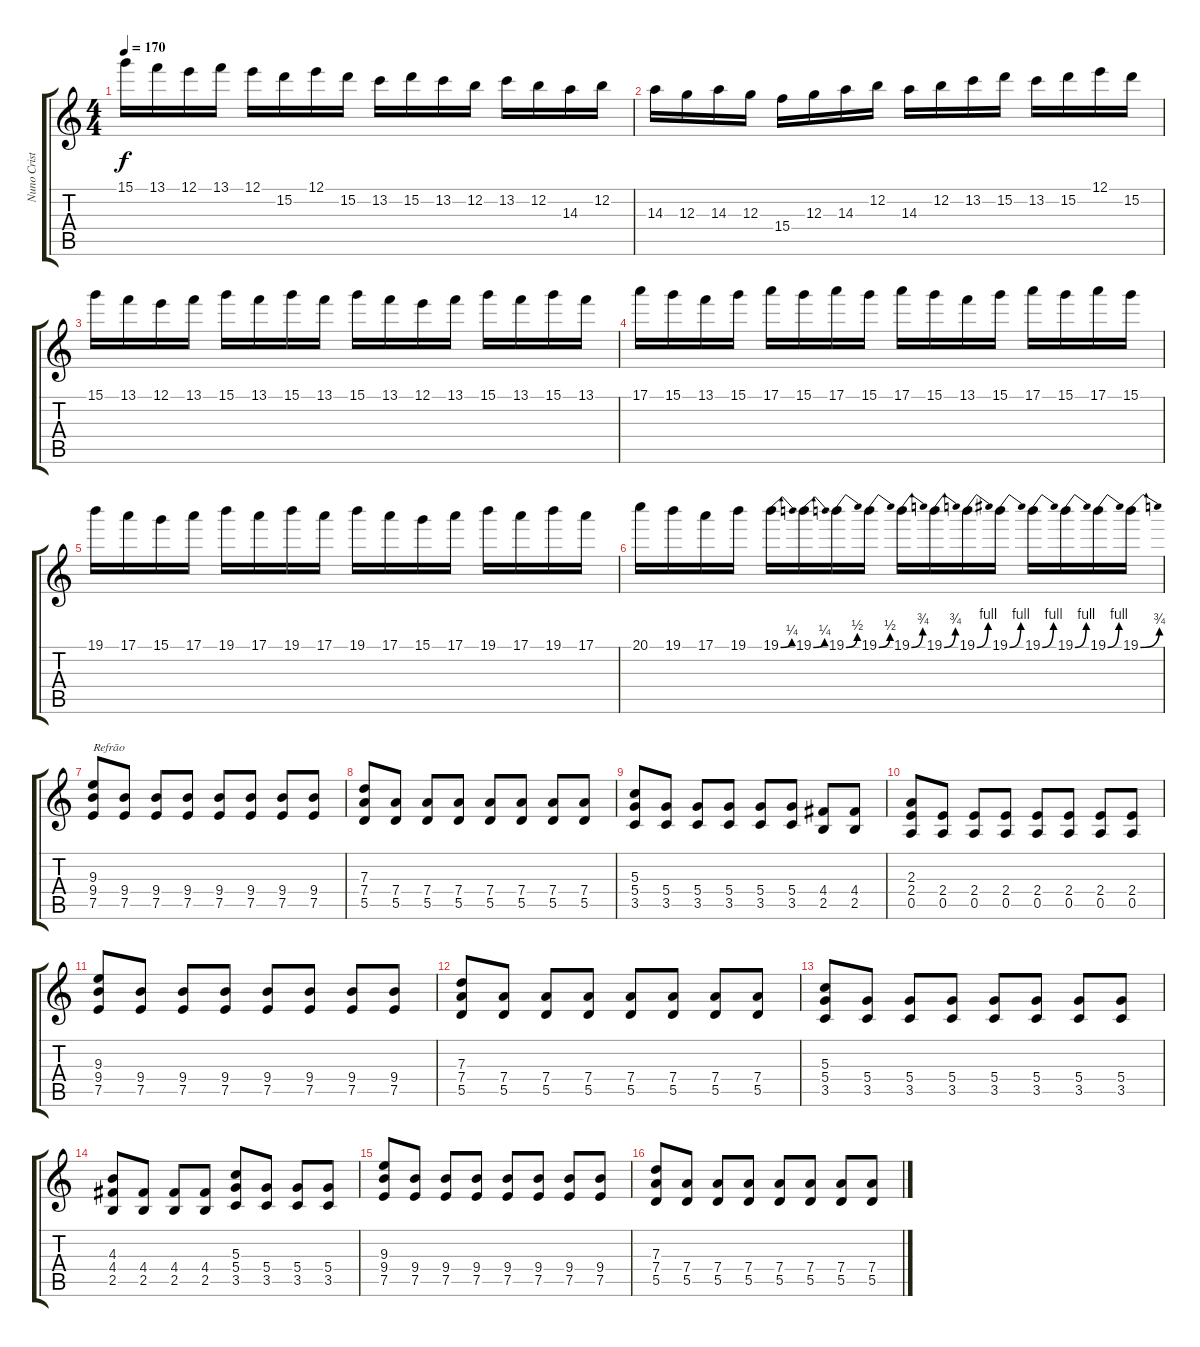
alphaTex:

\track ("Nuno Cristóvão" "Nuno Crist") {instrument overdrivenguitar}
\staff {score tabs}
\tuning (E4 B3 G3 D3 A2 E2) {hide}
\ts (4 4)
\tempo 170
\clef g2
\ks c
15.1.16{dy f} 13.1.16 12.1.16 13.1.16 12.1.16 15.2.16 12.1.16 15.2.16 13.2.16 15.2.16 13.2.16 12.2.16 13.2.16 12.2.16 14.3.16 12.2.16 |
14.3.16 12.3.16 14.3.16 12.3.16 15.4.16 12.3.16 14.3.16 12.2.16 14.3.16 12.2.16 13.2.16 15.2.16 13.2.16 15.2.16 12.1.16 15.2.16 |
15.1.16 13.1.16 12.1.16 13.1.16 15.1.16 13.1.16 15.1.16 13.1.16 15.1.16 13.1.16 12.1.16 13.1.16 15.1.16 13.1.16 15.1.16 13.1.16 |
17.1.16 15.1.16 13.1.16 15.1.16 17.1.16 15.1.16 17.1.16 15.1.16 17.1.16 15.1.16 13.1.16 15.1.16 17.1.16 15.1.16 17.1.16 15.1.16 |
19.1.16 17.1.16 15.1.16 17.1.16 19.1.16 17.1.16 19.1.16 17.1.16 19.1.16 17.1.16 15.1.16 17.1.16 19.1.16 17.1.16 19.1.16 17.1.16 |
20.1.16 19.1.16 17.1.16 19.1.16 19.1{be (bend 0 0 60 1)}.16 19.1{be (bend 0 0 60 1)}.16 19.1{be (bend 0 0 60 2)}.16 19.1{be (bend 0 0 60 2)}.16 19.1{be (bend 0 0 60 3)}.16 19.1{be (bend 0 0 60 3)}.16 19.1{be (bend 0 0 60 4)}.16 19.1{be (bend 0 0 60 4)}.16 19.1{be (bend 0 0 60 4)}.16 19.1{be (bend 0 0 60 4)}.16 19.1{be (bend 0 0 60 4)}.16 19.1{be (bend 0 0 60 3)}.16 |
(9.3 9.4 7.5).8{txt "Refrão"} (9.4 7.5).8 (9.4 7.5).8 (9.4 7.5).8 (9.4 7.5).8 (9.4 7.5).8 (9.4 7.5).8 (9.4 7.5).8 |
(7.3 7.4 5.5).8 (7.4 5.5).8 (7.4 5.5).8 (7.4 5.5).8 (7.4 5.5).8 (7.4 5.5).8 (7.4 5.5).8 (7.4 5.5).8 |
(5.3 5.4 3.5).8 (5.4 3.5).8 (5.4 3.5).8 (5.4 3.5).8 (5.4 3.5).8 (5.4 3.5).8 (4.4 2.5).8 (4.4 2.5).8 |
(2.3 2.4 0.5).8 (2.4 0.5).8 (2.4 0.5).8 (2.4 0.5).8 (2.4 0.5).8 (2.4 0.5).8 (2.4 0.5).8 (2.4 0.5).8 |
(9.3 9.4 7.5).8 (9.4 7.5).8 (9.4 7.5).8 (9.4 7.5).8 (9.4 7.5).8 (9.4 7.5).8 (9.4 7.5).8 (9.4 7.5).8 |
(7.3 7.4 5.5).8 (7.4 5.5).8 (7.4 5.5).8 (7.4 5.5).8 (7.4 5.5).8 (7.4 5.5).8 (7.4 5.5).8 (7.4 5.5).8 |
(5.3 5.4 3.5).8 (5.4 3.5).8 (5.4 3.5).8 (5.4 3.5).8 (5.4 3.5).8 (5.4 3.5).8 (5.4 3.5).8 (5.4 3.5).8 |
(4.3 4.4 2.5).8 (4.4 2.5).8 (4.4 2.5).8 (4.4 2.5).8 (5.3 5.4 3.5).8 (5.4 3.5).8 (5.4 3.5).8 (5.4 3.5).8 |
(9.3 9.4 7.5).8 (9.4 7.5).8 (9.4 7.5).8 (9.4 7.5).8 (9.4 7.5).8 (9.4 7.5).8 (9.4 7.5).8 (9.4 7.5).8 |
(7.3 7.4 5.5).8 (7.4 5.5).8 (7.4 5.5).8 (7.4 5.5).8 (7.4 5.5).8 (7.4 5.5).8 (7.4 5.5).8 (7.4 5.5).8
